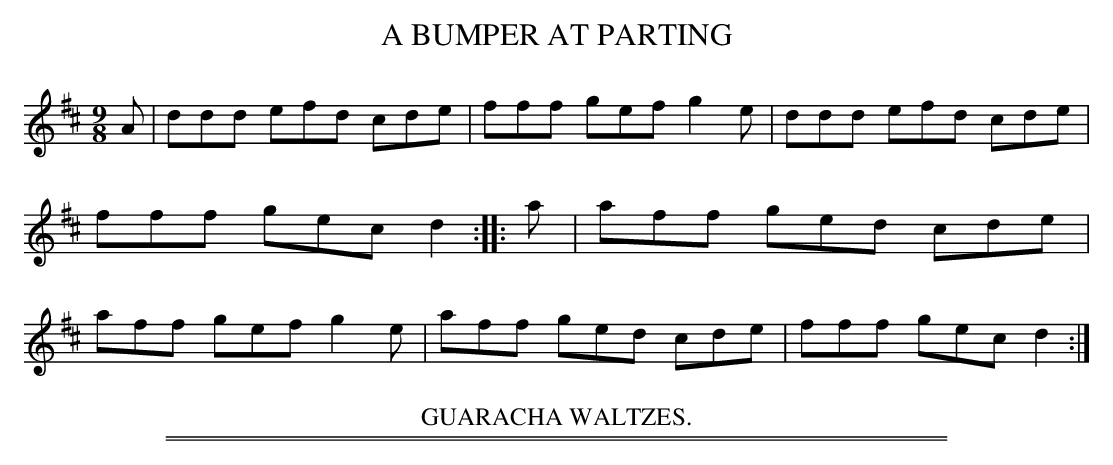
X:1
T: A BUMPER AT PARTING
M: 9/8
L: 1/8
K: D
A |\
ddd efd cde | fff gef g2e |\
ddd efd cde | fff gec d2 ::\
a |\
aff ged cde | aff gef g2e |\
aff ged cde | fff gec d2 :|
